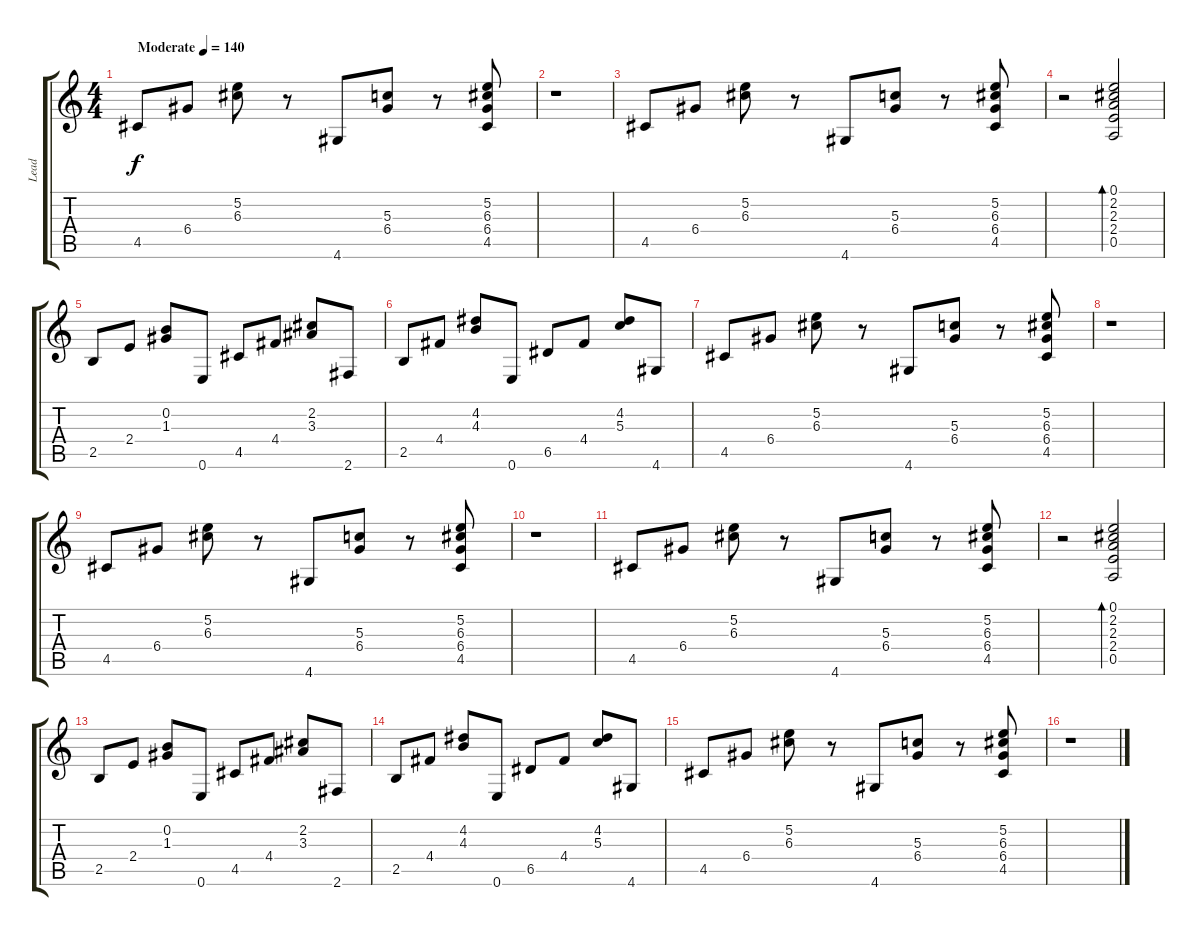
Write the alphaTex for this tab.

\track ("Lead" "Lead") {instrument acousticguitarsteel}
\staff {score tabs}
\tuning (E4 B3 G3 D3 A2 E2) {hide}
\ts (4 4)
\tempo (140 "Moderate")
\clef g2
\ks c
4.5.8{dy f instrument acousticguitarsteel} 6.4.8 (5.2 6.3).8 r.8 4.6.8 (5.3 6.4).8 r.8 (5.2 6.3 6.4 4.5).8 |
r.1 |
4.5.8 6.4.8 (5.2 6.3).8 r.8 4.6.8 (5.3 6.4).8 r.8 (5.2 6.3 6.4 4.5).8 |
r.2 (0.1 2.2 2.3 2.4 0.5).2{bd 480} |
2.5.8 2.4.8 (0.2 1.3).8 0.6.8 4.5.8 4.4.8 (2.2 3.3).8 2.6.8 |
2.5.8 4.4.8 (4.2 4.3).8 0.6.8 6.5.8 4.4.8 (4.2 5.3).8 4.6.8 |
4.5.8 6.4.8 (5.2 6.3).8 r.8 4.6.8 (5.3 6.4).8 r.8 (5.2 6.3 6.4 4.5).8 |
r.1 |
4.5.8 6.4.8 (5.2 6.3).8 r.8 4.6.8 (5.3 6.4).8 r.8 (5.2 6.3 6.4 4.5).8 |
r.1 |
4.5.8 6.4.8 (5.2 6.3).8 r.8 4.6.8 (5.3 6.4).8 r.8 (5.2 6.3 6.4 4.5).8 |
r.2 (0.1 2.2 2.3 2.4 0.5).2{bd 480} |
2.5.8 2.4.8 (0.2 1.3).8 0.6.8 4.5.8 4.4.8 (2.2 3.3).8 2.6.8 |
2.5.8 4.4.8 (4.2 4.3).8 0.6.8 6.5.8 4.4.8 (4.2 5.3).8 4.6.8 |
4.5.8 6.4.8 (5.2 6.3).8 r.8 4.6.8 (5.3 6.4).8 r.8 (5.2 6.3 6.4 4.5).8 |
r.1
